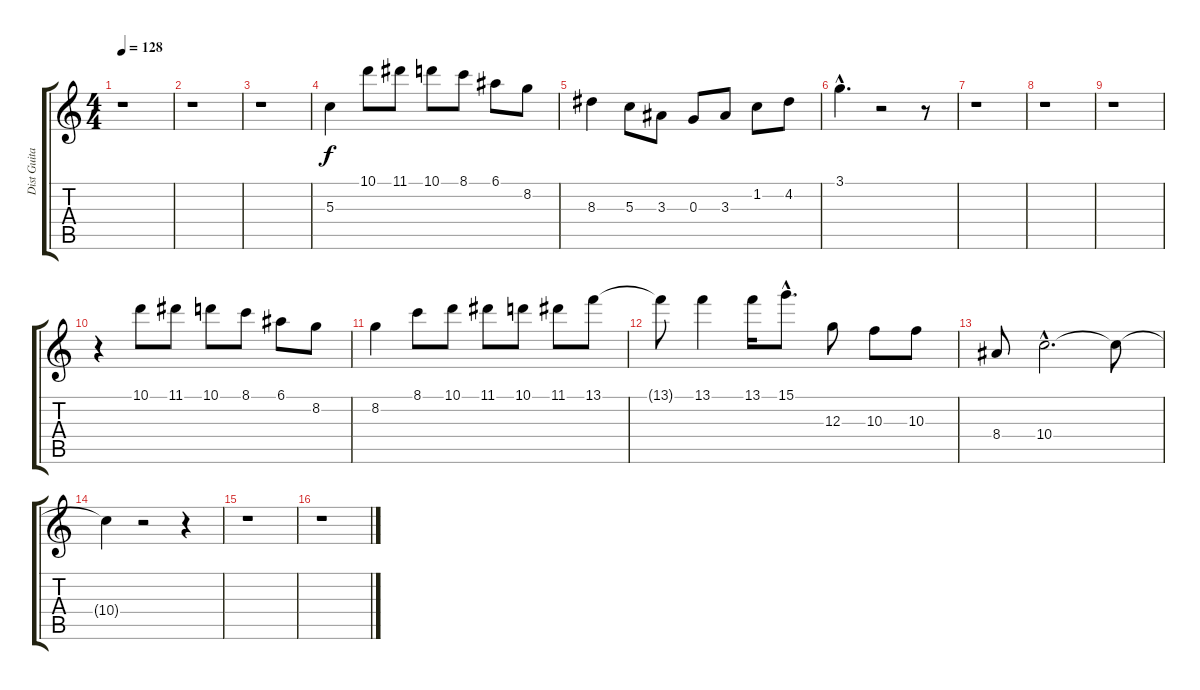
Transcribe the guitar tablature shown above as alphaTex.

\track ("Dist Guitar         " "Dist Guita") {instrument distortionguitar}
\staff {score tabs}
\tuning (E4 B3 G3 D3 A2 E2) {hide}
\ts (4 4)
\tempo 128
\clef g2
\ks c
r.1{dy f} |
r.1 |
r.1 |
5.3.4 10.1.8 11.1.8 10.1.8 8.1.8 6.1.8 8.2.8 |
8.3.4 5.3.8 3.3.8 0.3.8 3.3.8 1.2.8 4.2.8 |
3.1{hac}.4{d} r.2 r.8 |
r.1 |
r.1 |
r.1 |
r.4 10.1.8 11.1.8 10.1.8 8.1.8 6.1.8 8.2.8 |
8.2.4 8.1.8 10.1.8 11.1.8 10.1.8 11.1.8 13.1.8 |
13.1{t}.8 13.1.4 13.1.16 15.1{hac}.8{d} 12.3.8 10.3.8 10.3.8 |
8.4.8 10.4{hac}.2{d} 10.4{t}.8 |
10.4{t}.4 r.2 r.4 |
r.1 |
r.1
